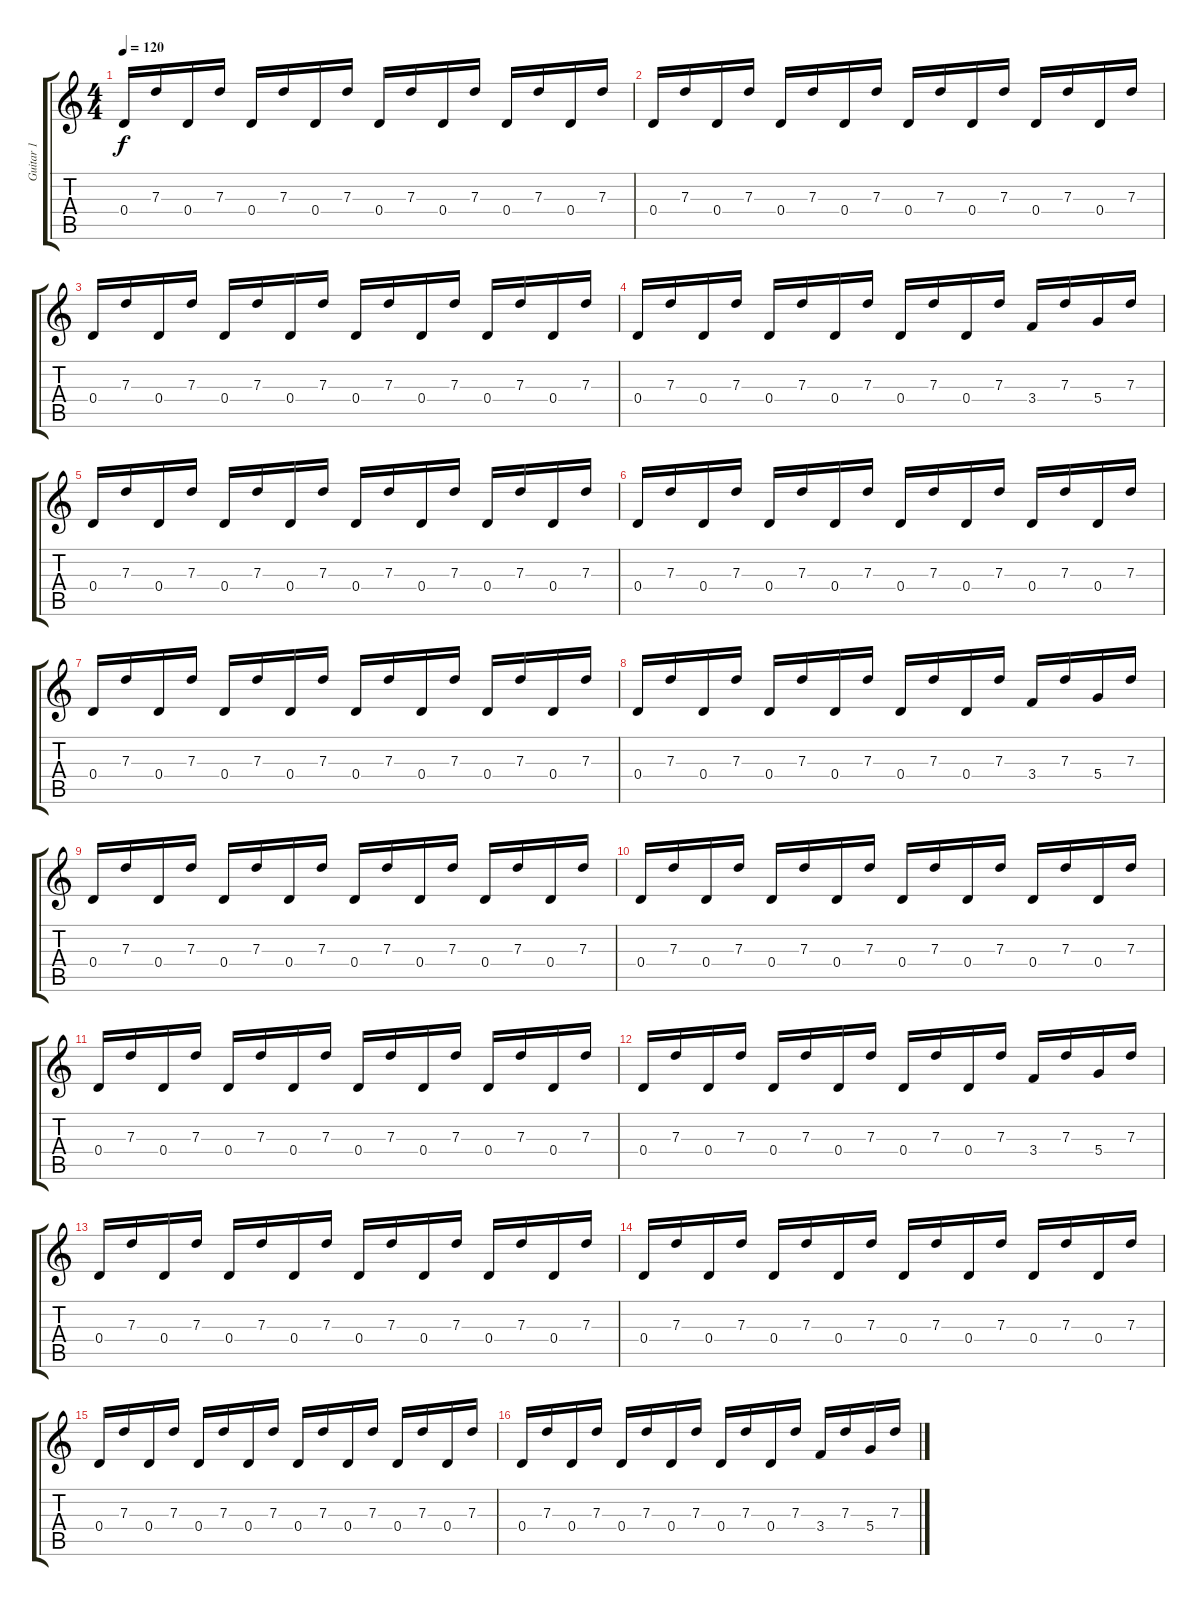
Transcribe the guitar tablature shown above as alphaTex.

\track ("Guitar 1" "Guitar 1") {instrument acousticguitarnylon}
\staff {score tabs}
\tuning (E4 B3 G3 D3 A2 E2) {hide}
\ts (4 4)
\tempo 120
\clef g2
\ks c
0.4.16{dy f} 7.3.16 0.4.16 7.3.16 0.4.16 7.3.16 0.4.16 7.3.16 0.4.16 7.3.16 0.4.16 7.3.16 0.4.16 7.3.16 0.4.16 7.3.16 |
0.4.16 7.3.16 0.4.16 7.3.16 0.4.16 7.3.16 0.4.16 7.3.16 0.4.16 7.3.16 0.4.16 7.3.16 0.4.16 7.3.16 0.4.16 7.3.16 |
0.4.16 7.3.16 0.4.16 7.3.16 0.4.16 7.3.16 0.4.16 7.3.16 0.4.16 7.3.16 0.4.16 7.3.16 0.4.16 7.3.16 0.4.16 7.3.16 |
0.4.16 7.3.16 0.4.16 7.3.16 0.4.16 7.3.16 0.4.16 7.3.16 0.4.16 7.3.16 0.4.16 7.3.16 3.4.16 7.3.16 5.4.16 7.3.16 |
0.4.16 7.3.16 0.4.16 7.3.16 0.4.16 7.3.16 0.4.16 7.3.16 0.4.16 7.3.16 0.4.16 7.3.16 0.4.16 7.3.16 0.4.16 7.3.16 |
0.4.16 7.3.16 0.4.16 7.3.16 0.4.16 7.3.16 0.4.16 7.3.16 0.4.16 7.3.16 0.4.16 7.3.16 0.4.16 7.3.16 0.4.16 7.3.16 |
0.4.16 7.3.16 0.4.16 7.3.16 0.4.16 7.3.16 0.4.16 7.3.16 0.4.16 7.3.16 0.4.16 7.3.16 0.4.16 7.3.16 0.4.16 7.3.16 |
0.4.16 7.3.16 0.4.16 7.3.16 0.4.16 7.3.16 0.4.16 7.3.16 0.4.16 7.3.16 0.4.16 7.3.16 3.4.16 7.3.16 5.4.16 7.3.16 |
0.4.16 7.3.16 0.4.16 7.3.16 0.4.16 7.3.16 0.4.16 7.3.16 0.4.16 7.3.16 0.4.16 7.3.16 0.4.16 7.3.16 0.4.16 7.3.16 |
0.4.16 7.3.16 0.4.16 7.3.16 0.4.16 7.3.16 0.4.16 7.3.16 0.4.16 7.3.16 0.4.16 7.3.16 0.4.16 7.3.16 0.4.16 7.3.16 |
0.4.16 7.3.16 0.4.16 7.3.16 0.4.16 7.3.16 0.4.16 7.3.16 0.4.16 7.3.16 0.4.16 7.3.16 0.4.16 7.3.16 0.4.16 7.3.16 |
0.4.16 7.3.16 0.4.16 7.3.16 0.4.16 7.3.16 0.4.16 7.3.16 0.4.16 7.3.16 0.4.16 7.3.16 3.4.16 7.3.16 5.4.16 7.3.16 |
0.4.16 7.3.16 0.4.16 7.3.16 0.4.16 7.3.16 0.4.16 7.3.16 0.4.16 7.3.16 0.4.16 7.3.16 0.4.16 7.3.16 0.4.16 7.3.16 |
0.4.16 7.3.16 0.4.16 7.3.16 0.4.16 7.3.16 0.4.16 7.3.16 0.4.16 7.3.16 0.4.16 7.3.16 0.4.16 7.3.16 0.4.16 7.3.16 |
0.4.16 7.3.16 0.4.16 7.3.16 0.4.16 7.3.16 0.4.16 7.3.16 0.4.16 7.3.16 0.4.16 7.3.16 0.4.16 7.3.16 0.4.16 7.3.16 |
0.4.16 7.3.16 0.4.16 7.3.16 0.4.16 7.3.16 0.4.16 7.3.16 0.4.16 7.3.16 0.4.16 7.3.16 3.4.16 7.3.16 5.4.16 7.3.16
